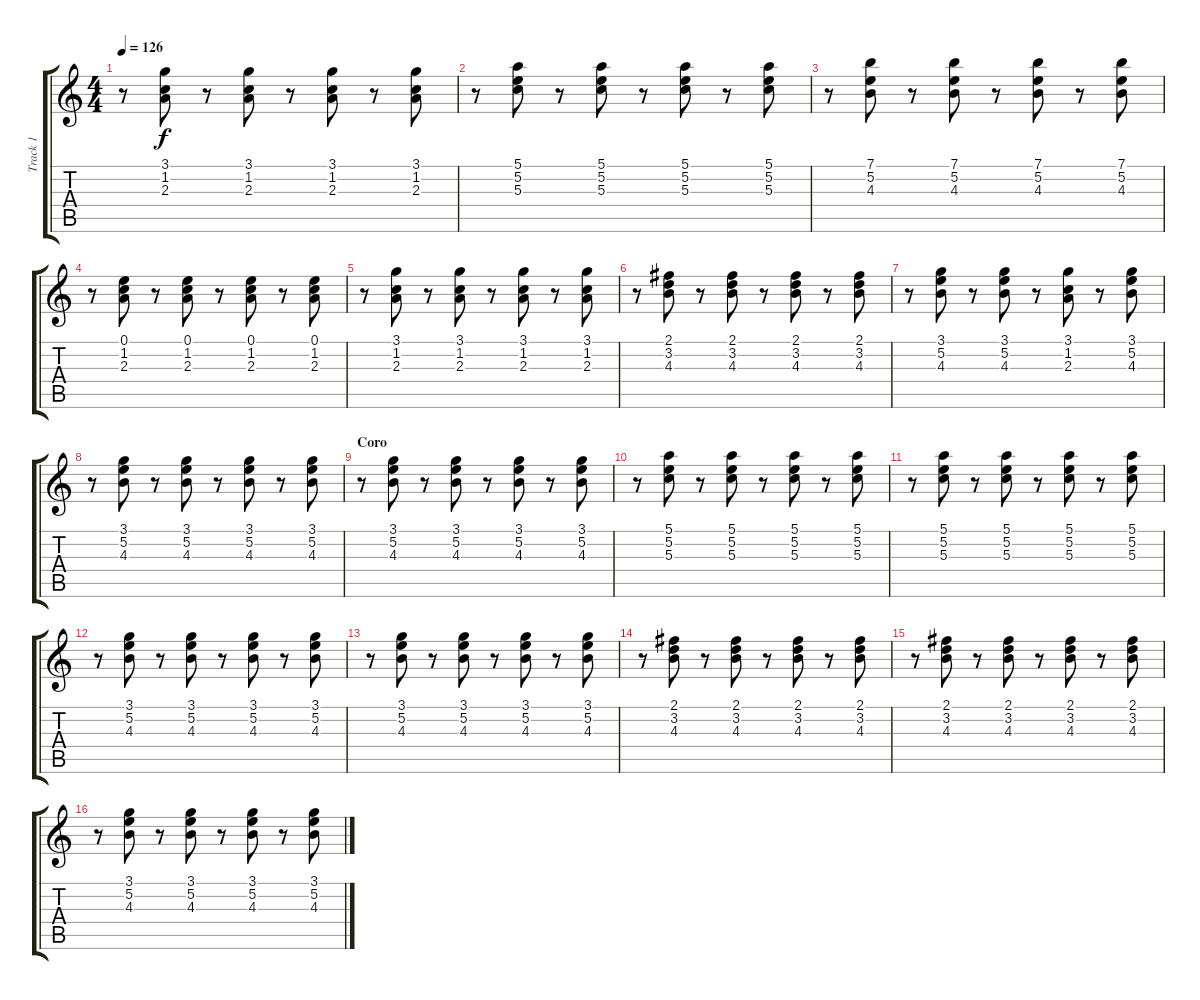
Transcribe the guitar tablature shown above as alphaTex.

\track ("Track 1" "Track 1") {instrument acousticguitarnylon}
\staff {score tabs}
\tuning (E4 B3 G3 D3 A2 E2) {hide}
\ts (4 4)
\tempo 126
\clef g2
\ks c
r.8{dy f} (3.1 1.2 2.3).8 r.8 (3.1 1.2 2.3).8 r.8 (3.1 1.2 2.3).8 r.8 (3.1 1.2 2.3).8 |
r.8 (5.1 5.2 5.3).8 r.8 (5.1 5.2 5.3).8 r.8 (5.1 5.2 5.3).8 r.8 (5.1 5.2 5.3).8 |
r.8 (7.1 5.2 4.3).8 r.8 (7.1 5.2 4.3).8 r.8 (7.1 5.2 4.3).8 r.8 (7.1 5.2 4.3).8 |
r.8 (0.1 1.2 2.3).8 r.8 (0.1 1.2 2.3).8 r.8 (0.1 1.2 2.3).8 r.8 (0.1 1.2 2.3).8 |
r.8 (3.1 1.2 2.3).8 r.8 (3.1 1.2 2.3).8 r.8 (3.1 1.2 2.3).8 r.8 (3.1 1.2 2.3).8 |
r.8 (2.1 3.2 4.3).8 r.8 (2.1 3.2 4.3).8 r.8 (2.1 3.2 4.3).8 r.8 (2.1 3.2 4.3).8 |
r.8 (3.1 5.2 4.3).8 r.8 (3.1 5.2 4.3).8 r.8 (3.1 1.2 2.3).8 r.8 (3.1 5.2 4.3).8 |
r.8 (3.1 5.2 4.3).8 r.8 (3.1 5.2 4.3).8 r.8 (3.1 5.2 4.3).8 r.8 (3.1 5.2 4.3).8 |
\section ("" "Coro")
r.8 (3.1 5.2 4.3).8 r.8 (3.1 5.2 4.3).8 r.8 (3.1 5.2 4.3).8 r.8 (3.1 5.2 4.3).8 |
r.8 (5.1 5.2 5.3).8 r.8 (5.1 5.2 5.3).8 r.8 (5.1 5.2 5.3).8 r.8 (5.1 5.2 5.3).8 |
r.8 (5.1 5.2 5.3).8 r.8 (5.1 5.2 5.3).8 r.8 (5.1 5.2 5.3).8 r.8 (5.1 5.2 5.3).8 |
r.8 (3.1 5.2 4.3).8 r.8 (3.1 5.2 4.3).8 r.8 (3.1 5.2 4.3).8 r.8 (3.1 5.2 4.3).8 |
r.8 (3.1 5.2 4.3).8 r.8 (3.1 5.2 4.3).8 r.8 (3.1 5.2 4.3).8 r.8 (3.1 5.2 4.3).8 |
r.8 (2.1 3.2 4.3).8 r.8 (2.1 3.2 4.3).8 r.8 (2.1 3.2 4.3).8 r.8 (2.1 3.2 4.3).8 |
r.8 (2.1 3.2 4.3).8 r.8 (2.1 3.2 4.3).8 r.8 (2.1 3.2 4.3).8 r.8 (2.1 3.2 4.3).8 |
r.8 (3.1 5.2 4.3).8 r.8 (3.1 5.2 4.3).8 r.8 (3.1 5.2 4.3).8 r.8 (3.1 5.2 4.3).8
